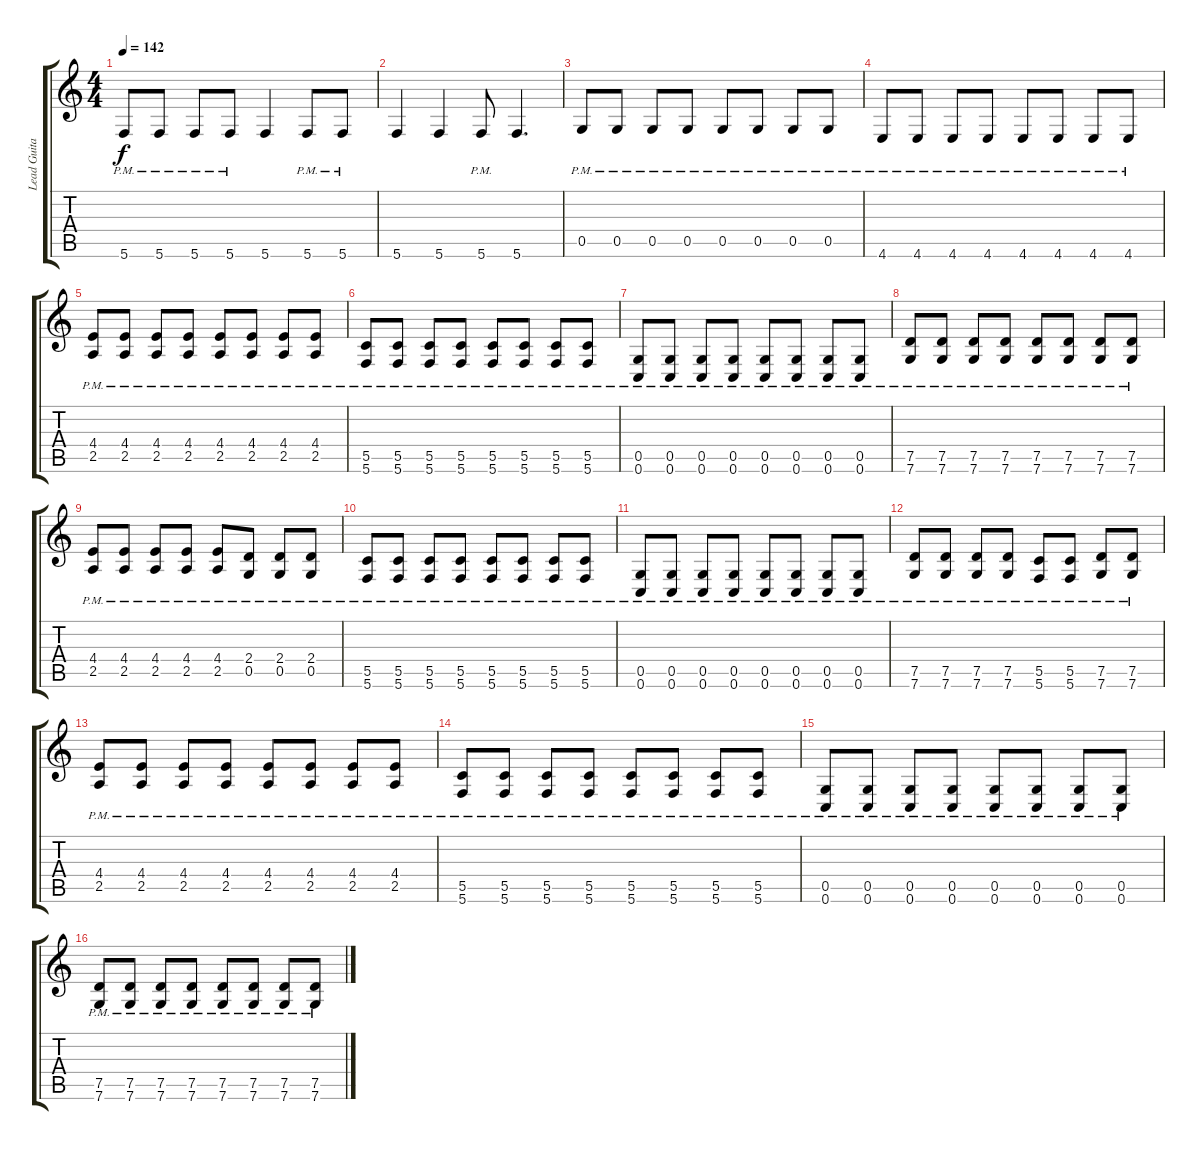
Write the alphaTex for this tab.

\track ("Lead Guitar" "Lead Guita") {instrument distortionguitar}
\staff {score tabs}
\tuning (D4 A3 F3 C3 G2 C2) {hide}
\ts (4 4)
\tempo 142
\clef g2
\ks c
5.6{pm}.8{dy f} 5.6{pm}.8 5.6{pm}.8 5.6{pm}.8 5.6.4 5.6{pm}.8 5.6{pm}.8 |
5.6.4 5.6.4 5.6{pm}.8 5.6.4{d} |
0.5{pm}.8 0.5{pm}.8 0.5{pm}.8 0.5{pm}.8 0.5{pm}.8 0.5{pm}.8 0.5{pm}.8 0.5{pm}.8 |
4.6{pm}.8 4.6{pm}.8 4.6{pm}.8 4.6{pm}.8 4.6{pm}.8 4.6{pm}.8 4.6{pm}.8 4.6{pm}.8 |
(4.4{pm} 2.5{pm}).8 (4.4{pm} 2.5{pm}).8 (4.4{pm} 2.5{pm}).8 (4.4{pm} 2.5{pm}).8 (4.4{pm} 2.5{pm}).8 (4.4{pm} 2.5{pm}).8 (4.4{pm} 2.5{pm}).8 (4.4{pm} 2.5{pm}).8 |
(5.5{pm} 5.6{pm}).8 (5.5{pm} 5.6{pm}).8 (5.5{pm} 5.6{pm}).8 (5.5{pm} 5.6{pm}).8 (5.5{pm} 5.6{pm}).8 (5.5{pm} 5.6{pm}).8 (5.5{pm} 5.6{pm}).8 (5.5{pm} 5.6{pm}).8 |
(0.5{pm} 0.6{pm}).8 (0.5{pm} 0.6{pm}).8 (0.5{pm} 0.6{pm}).8 (0.5{pm} 0.6{pm}).8 (0.5{pm} 0.6{pm}).8 (0.5{pm} 0.6{pm}).8 (0.5{pm} 0.6{pm}).8 (0.5{pm} 0.6{pm}).8 |
(7.5{pm} 7.6{pm}).8 (7.5{pm} 7.6{pm}).8 (7.5{pm} 7.6{pm}).8 (7.5{pm} 7.6{pm}).8 (7.5{pm} 7.6{pm}).8 (7.5{pm} 7.6{pm}).8 (7.5{pm} 7.6{pm}).8 (7.5{pm} 7.6{pm}).8 |
(4.4{pm} 2.5{pm}).8 (4.4{pm} 2.5{pm}).8 (4.4{pm} 2.5{pm}).8 (4.4{pm} 2.5{pm}).8 (4.4{pm} 2.5{pm}).8 (2.4{pm} 0.5{pm}).8 (2.4{pm} 0.5{pm}).8 (2.4{pm} 0.5{pm}).8 |
(5.5{pm} 5.6{pm}).8 (5.5{pm} 5.6{pm}).8 (5.5{pm} 5.6{pm}).8 (5.5{pm} 5.6{pm}).8 (5.5{pm} 5.6{pm}).8 (5.5{pm} 5.6{pm}).8 (5.5{pm} 5.6{pm}).8 (5.5{pm} 5.6{pm}).8 |
(0.5{pm} 0.6{pm}).8 (0.5{pm} 0.6{pm}).8 (0.5{pm} 0.6{pm}).8 (0.5{pm} 0.6{pm}).8 (0.5{pm} 0.6{pm}).8 (0.5{pm} 0.6{pm}).8 (0.5{pm} 0.6{pm}).8 (0.5{pm} 0.6{pm}).8 |
(7.5{pm} 7.6{pm}).8 (7.5{pm} 7.6{pm}).8 (7.5{pm} 7.6{pm}).8 (7.5{pm} 7.6{pm}).8 (5.5{pm} 5.6{pm}).8 (5.5{pm} 5.6{pm}).8 (7.5{pm} 7.6{pm}).8 (7.5{pm} 7.6{pm}).8 |
(4.4{pm} 2.5{pm}).8 (4.4{pm} 2.5{pm}).8 (4.4{pm} 2.5{pm}).8 (4.4{pm} 2.5{pm}).8 (4.4{pm} 2.5{pm}).8 (4.4{pm} 2.5{pm}).8 (4.4{pm} 2.5{pm}).8 (4.4{pm} 2.5{pm}).8 |
(5.5{pm} 5.6{pm}).8 (5.5{pm} 5.6{pm}).8 (5.5{pm} 5.6{pm}).8 (5.5{pm} 5.6{pm}).8 (5.5{pm} 5.6{pm}).8 (5.5{pm} 5.6{pm}).8 (5.5{pm} 5.6{pm}).8 (5.5{pm} 5.6{pm}).8 |
(0.5{pm} 0.6{pm}).8 (0.5{pm} 0.6{pm}).8 (0.5{pm} 0.6{pm}).8 (0.5{pm} 0.6{pm}).8 (0.5{pm} 0.6{pm}).8 (0.5{pm} 0.6{pm}).8 (0.5{pm} 0.6{pm}).8 (0.5{pm} 0.6{pm}).8 |
(7.5{pm} 7.6{pm}).8 (7.5{pm} 7.6{pm}).8 (7.5{pm} 7.6{pm}).8 (7.5{pm} 7.6{pm}).8 (7.5{pm} 7.6{pm}).8 (7.5{pm} 7.6{pm}).8 (7.5{pm} 7.6{pm}).8 (7.5{pm} 7.6{pm}).8
